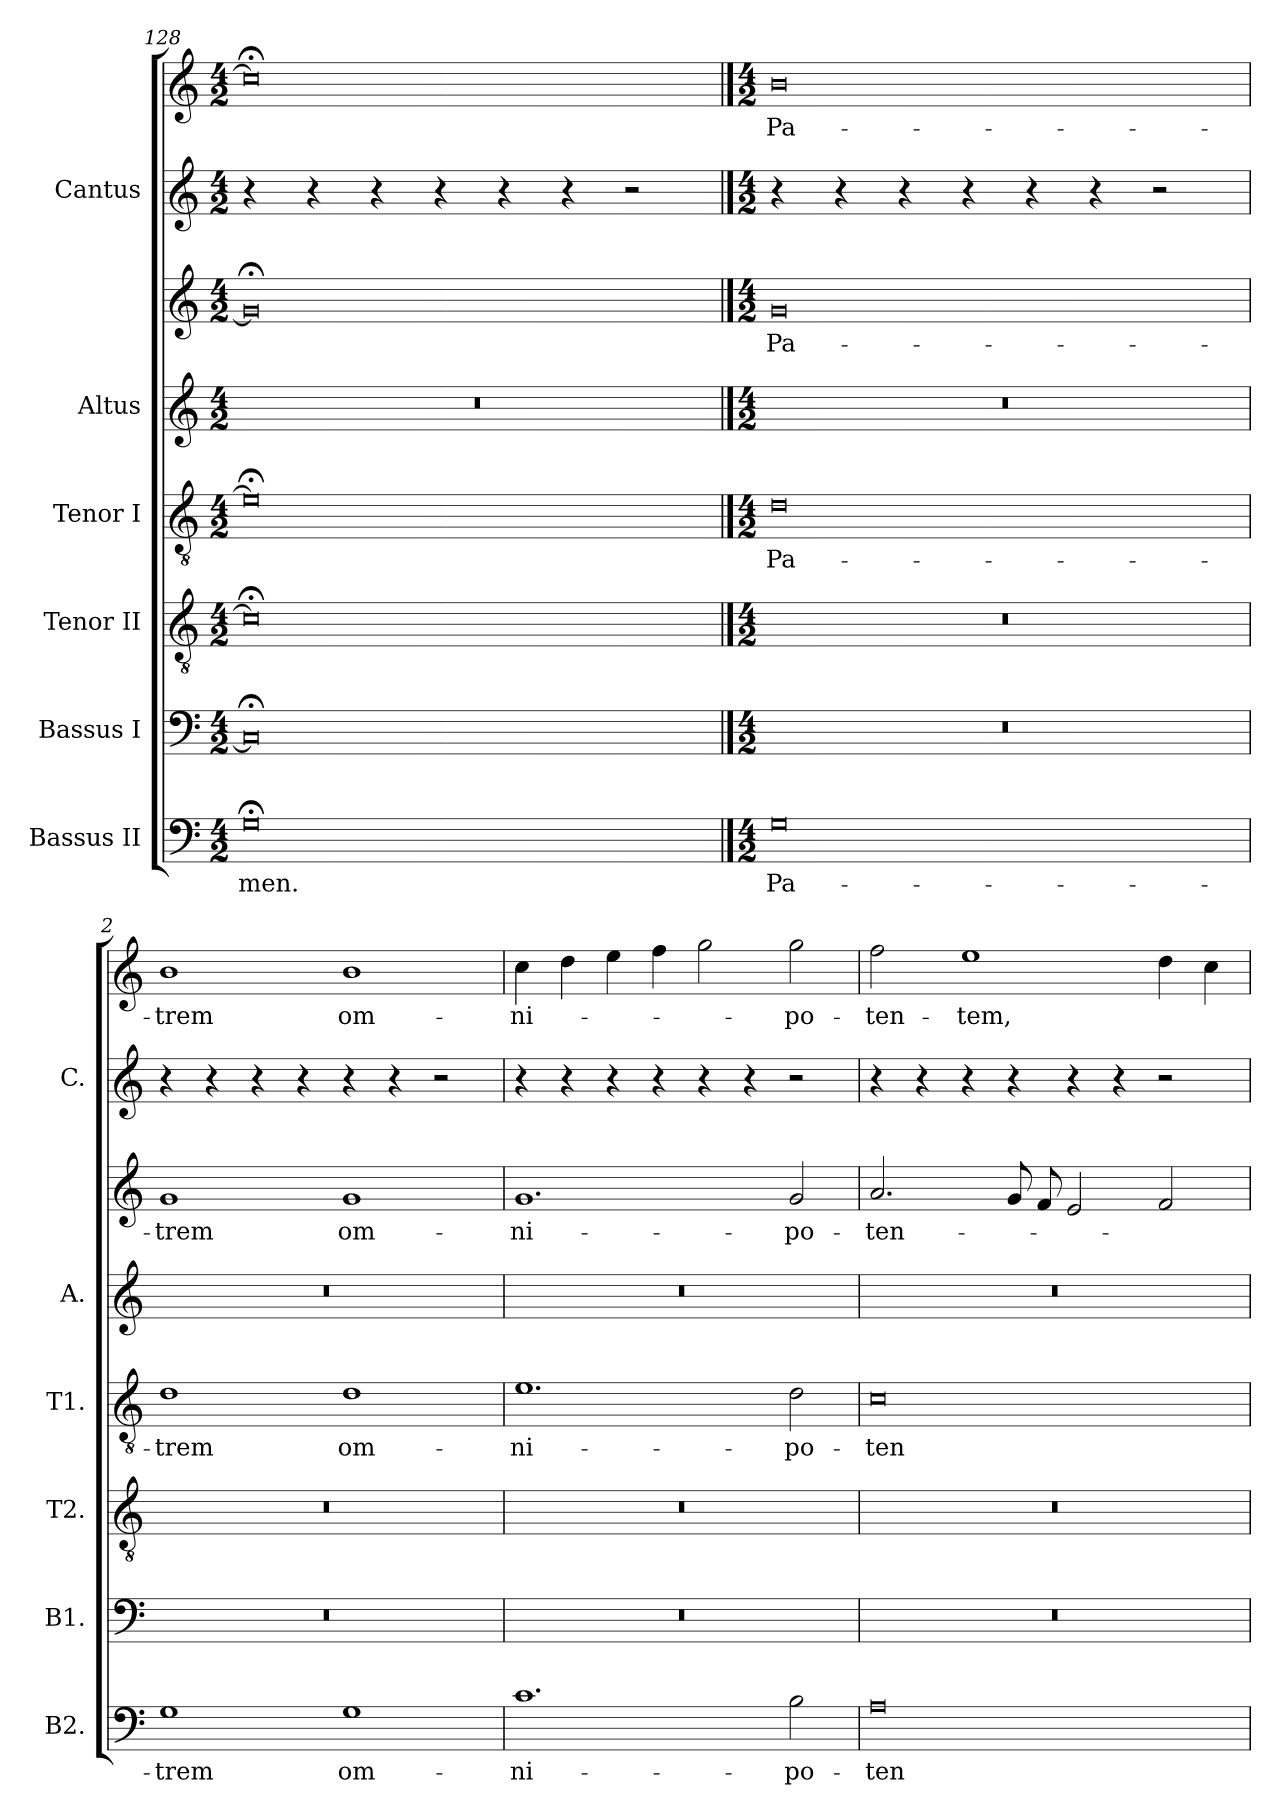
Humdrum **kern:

**kern	**text	**kern	**kern	**kern	**text	**kern	**kern	**text	**kern	**kern	**text
*part6	*part6	*part5	*part4	*part3	*part3	*part2	*part2	*part2	*part1	*part1	*part1
*staff8	*staff8	*staff7	*staff6	*staff5	*staff5	*staff4	*staff3	*staff3	*staff2	*staff1	*staff1
*I"Bassus II	*	*I"Bassus I	*I"Tenor II	*I"Tenor I	*	*I"Altus	*	*	*I"Cantus	*	*
*I'B2.	*	*I'B1.	*I'T2.	*I'T1.	*	*I'A.	*	*	*I'C.	*	*
*clefF4	*	*clefF4	*clefGv2	*clefGv2	*	*clefG2	*clefG2	*	*clefG2	*clefG2	*
*	*	*	*ITrd7c12	*ITrd7c12	*	*	*	*	*	*	*
*k[]	*	*k[]	*k[]	*k[]	*	*k[]	*k[]	*	*k[]	*k[]	*
*C:	*	*C:	*C:	*C:	*	*C:	*C:	*	*C:	*C:	*
*M4/2	*	*M4/2	*M4/2	*M4/2	*	*M4/2	*M4/2	*	*M4/2	*M4/2	*
=128	=128	=128	=128	=128	=128	=128	=128	=128	=128	=128	=128
!	!LO:LY:b:color=#000000	!	!	!	!	!LO:N:vis=1	!	!	!	!	!
0G;i	-men.	0C;i]	0C;i]	0E;i]	.	0r	0g;i]	.	4r	0cc;i]	.
.	.	.	.	.	.	.	.	.	4r	.	.
.	.	.	.	.	.	.	.	.	4r	.	.
.	.	.	.	.	.	.	.	.	4r	.	.
.	.	.	.	.	.	.	.	.	4r	.	.
.	.	.	.	.	.	.	.	.	4r	.	.
.	.	.	.	.	.	.	.	.	2r	.	.
!!LO:PB:g=z
==1	==1	==1	==1	==1	==1	==1	==1	==1	==1	==1	==1
*M4/2	*	*M4/2	*M4/2	*M4/2	*	*M4/2	*M4/2	*	*M4/2	*M4/2	*
!	!LO:LY:b:color=#000000	!LO:N:vis=1	!LO:N:vis=1	!	!	!	!	!	!	!	!
!	!	!	!	!	!LO:LY:b:color=#000000	!LO:N:vis=1	!	!	!	!	!
!	!	!	!	!	!	!	!	!LO:LY:b:color=#000000	!	!	!
!	!	!	!	!	!	!	!	!	!	!	!LO:LY:b:color=#000000
0Gi	Pa-	0r	0r	0Di	Pa-	0r	0gi	Pa-	4r	0bi	Pa-
.	.	.	.	.	.	.	.	.	4r	.	.
.	.	.	.	.	.	.	.	.	4r	.	.
.	.	.	.	.	.	.	.	.	4r	.	.
.	.	.	.	.	.	.	.	.	4r	.	.
.	.	.	.	.	.	.	.	.	4r	.	.
.	.	.	.	.	.	.	.	.	2r	.	.
=2	=2	=2	=2	=2	=2	=2	=2	=2	=2	=2	=2
!	!LO:LY:b:color=#000000	!LO:N:vis=1	!LO:N:vis=1	!	!	!	!	!	!	!	!
!	!	!	!	!	!LO:LY:b:color=#000000	!LO:N:vis=1	!	!	!	!	!
!	!	!	!	!	!	!	!	!LO:LY:b:color=#000000	!	!	!
!	!	!	!	!	!	!	!	!	!	!	!LO:LY:b:color=#000000
1Gi	-trem	0r	0r	1Di	-trem	0r	1gi	-trem	4r	1bi	-trem
.	.	.	.	.	.	.	.	.	4r	.	.
.	.	.	.	.	.	.	.	.	4r	.	.
.	.	.	.	.	.	.	.	.	4r	.	.
!	!LO:LY:b:color=#000000	!	!	!	!	!	!	!	!	!	!
!	!	!	!	!	!LO:LY:b:color=#000000	!	!	!	!	!	!
!	!	!	!	!	!	!	!	!LO:LY:b:color=#000000	!	!	!
!	!	!	!	!	!	!	!	!	!	!	!LO:LY:b:color=#000000
1Gi	om-	.	.	1Di	om-	.	1gi	om-	4r	1bi	om-
.	.	.	.	.	.	.	.	.	4r	.	.
.	.	.	.	.	.	.	.	.	2r	.	.
=3	=3	=3	=3	=3	=3	=3	=3	=3	=3	=3	=3
!	!LO:LY:b:color=#000000	!LO:N:vis=1	!LO:N:vis=1	!	!	!	!	!	!	!	!
!	!	!	!	!	!LO:LY:b:color=#000000	!LO:N:vis=1	!	!	!	!	!
!	!	!	!	!	!	!	!	!LO:LY:b:color=#000000	!	!	!
!	!	!	!	!	!	!	!	!	!	!	!LO:LY:b:color=#000000
1.ci	-ni-	0r	0r	1.Ei	-ni-	0r	1.gi	-ni-	4r	4cci\	-ni-
.	.	.	.	.	.	.	.	.	4r	4ddi\	.
.	.	.	.	.	.	.	.	.	4r	4eei\	.
.	.	.	.	.	.	.	.	.	4r	4ffi\	.
.	.	.	.	.	.	.	.	.	4r	2ggi\	.
.	.	.	.	.	.	.	.	.	4r	.	.
!	!LO:LY:b:color=#000000	!	!	!	!	!	!	!	!	!	!
!	!	!	!	!	!LO:LY:b:color=#000000	!	!	!	!	!	!
!	!	!	!	!	!	!	!	!LO:LY:b:color=#000000	!	!	!
!	!	!	!	!	!	!	!	!	!	!	!LO:LY:b:color=#000000
2Bi\	-po-	.	.	2Di\	-po-	.	2gi/	-po-	2r	2ggi\	-po-
=4	=4	=4	=4	=4	=4	=4	=4	=4	=4	=4	=4
!	!LO:LY:b:color=#000000	!LO:N:vis=1	!LO:N:vis=1	!	!	!	!	!	!	!	!
!	!	!	!	!	!LO:LY:b:color=#000000	!LO:N:vis=1	!	!	!	!	!
!	!	!	!	!	!	!	!	!LO:LY:b:color=#000000	!	!	!
!	!	!	!	!	!	!	!	!	!	!	!LO:LY:b:color=#000000
0Ai	-ten-	0r	0r	0Ci	-ten-	0r	2.ai/	-ten-	4r	2ffi\	-ten-
.	.	.	.	.	.	.	.	.	4r	.	.
!	!	!	!	!	!	!	!	!	!	!	!LO:LY:b:color=#000000
.	.	.	.	.	.	.	.	.	4r	1eei	-tem,
.	.	.	.	.	.	.	8gi/	.	4r	.	.
.	.	.	.	.	.	.	8fi/	.	.	.	.
.	.	.	.	.	.	.	2ei/	.	4r	.	.
.	.	.	.	.	.	.	.	.	4r	.	.
.	.	.	.	.	.	.	2fi/	.	2r	4ddi\	.
.	.	.	.	.	.	.	.	.	.	4cci\	.
=	=	=	=	=	=	=	=	=	=	=	=
*-	*-	*-	*-	*-	*-	*-	*-	*-	*-	*-	*-
